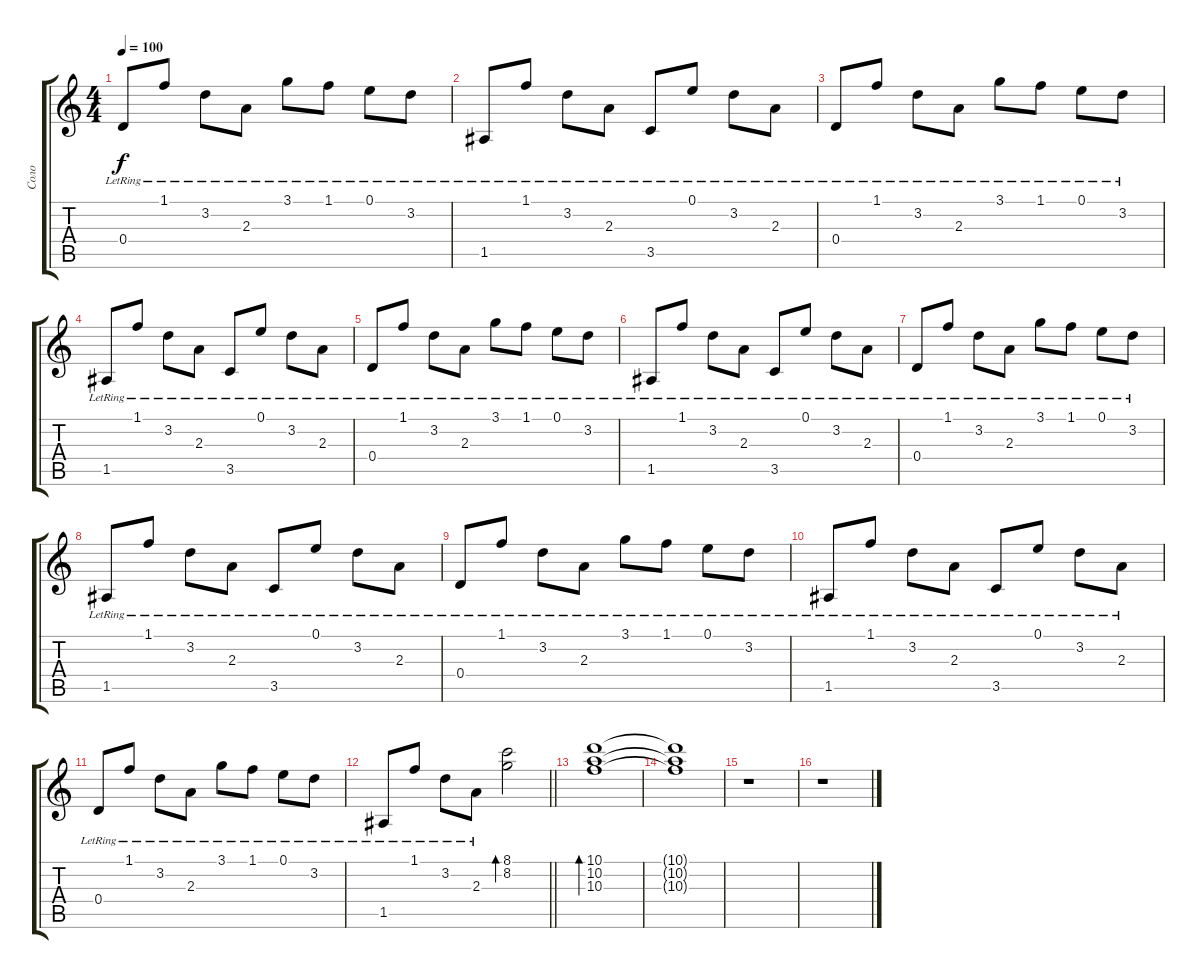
\track ("Соло" "Соло") {instrument acousticguitarsteel}
\staff {score tabs}
\tuning (E4 B3 G3 D3 A2 E2) {hide}
\ts (4 4)
\tempo 100
\clef g2
\ks c
0.4{lr}.8{dy f volume 11 instrument electricguitarclean} 1.1{lr}.8 3.2{lr}.8 2.3{lr}.8 3.1{lr}.8 1.1{lr}.8 0.1{lr}.8 3.2{lr}.8 |
1.5{lr}.8 1.1{lr}.8 3.2{lr}.8 2.3{lr}.8 3.5{lr}.8 0.1{lr}.8 3.2{lr}.8 2.3{lr}.8 |
0.4{lr}.8 1.1{lr}.8 3.2{lr}.8 2.3{lr}.8 3.1{lr}.8 1.1{lr}.8 0.1{lr}.8 3.2{lr}.8 |
1.5{lr}.8 1.1{lr}.8 3.2{lr}.8 2.3{lr}.8 3.5{lr}.8 0.1{lr}.8 3.2{lr}.8 2.3{lr}.8 |
0.4{lr}.8 1.1{lr}.8 3.2{lr}.8 2.3{lr}.8 3.1{lr}.8 1.1{lr}.8 0.1{lr}.8 3.2{lr}.8 |
1.5{lr}.8 1.1{lr}.8 3.2{lr}.8 2.3{lr}.8 3.5{lr}.8 0.1{lr}.8 3.2{lr}.8 2.3{lr}.8 |
0.4{lr}.8 1.1{lr}.8 3.2{lr}.8 2.3{lr}.8 3.1{lr}.8 1.1{lr}.8 0.1{lr}.8 3.2{lr}.8 |
1.5{lr}.8 1.1{lr}.8 3.2{lr}.8 2.3{lr}.8 3.5{lr}.8 0.1{lr}.8 3.2{lr}.8 2.3{lr}.8 |
0.4{lr}.8 1.1{lr}.8 3.2{lr}.8 2.3{lr}.8 3.1{lr}.8 1.1{lr}.8 0.1{lr}.8 3.2{lr}.8 |
1.5{lr}.8 1.1{lr}.8 3.2{lr}.8 2.3{lr}.8 3.5{lr}.8 0.1{lr}.8 3.2{lr}.8 2.3{lr}.8 |
0.4{lr}.8 1.1{lr}.8 3.2{lr}.8 2.3{lr}.8 3.1{lr}.8 1.1{lr}.8 0.1{lr}.8 3.2{lr}.8 |
\barLineRight lightlight
1.5{lr}.8 1.1{lr}.8 3.2{lr}.8 2.3{lr}.8 (8.1 8.2).2{bd 240 volume 13 instrument acousticguitarsteel} |
(10.1 10.2 10.3).1{bd 240} |
(10.1{t} 10.2{t} 10.3{t}).1 |
r.1 |
r.1
